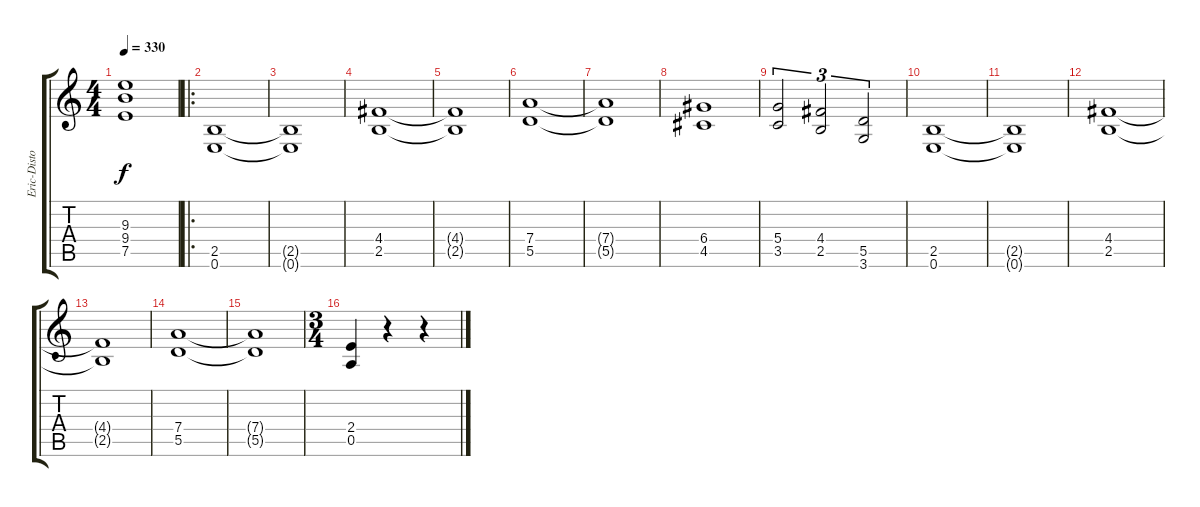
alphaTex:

\track ("Eric-Distortion" "Eric-Disto") {instrument overdrivenguitar}
\staff {score tabs}
\tuning (E4 B3 G3 D3 A2 E2) {hide}
\ts (4 4)
\tempo 330
\clef g2
\ks c
(9.3{t} 9.4{t} 7.5{t}).1{dy f} |
\ro
(2.5 0.6).1 |
(2.5{t} 0.6{t}).1 |
(4.4 2.5).1 |
(4.4{t} 2.5{t}).1 |
(7.4 5.5).1 |
(7.4{t} 5.5{t}).1 |
(6.4 4.5).1 |
(5.4 3.5).2{tu (3 2)} (4.4 2.5).2{tu (3 2)} (5.5 3.6).2{tu (3 2)} |
(2.5 0.6).1 |
(2.5{t} 0.6{t}).1 |
(4.4 2.5).1 |
(4.4{t} 2.5{t}).1 |
(7.4 5.5).1 |
(7.4{t} 5.5{t}).1 |
\ts (3 4)
(2.4 0.5).4 r.4 r.4
